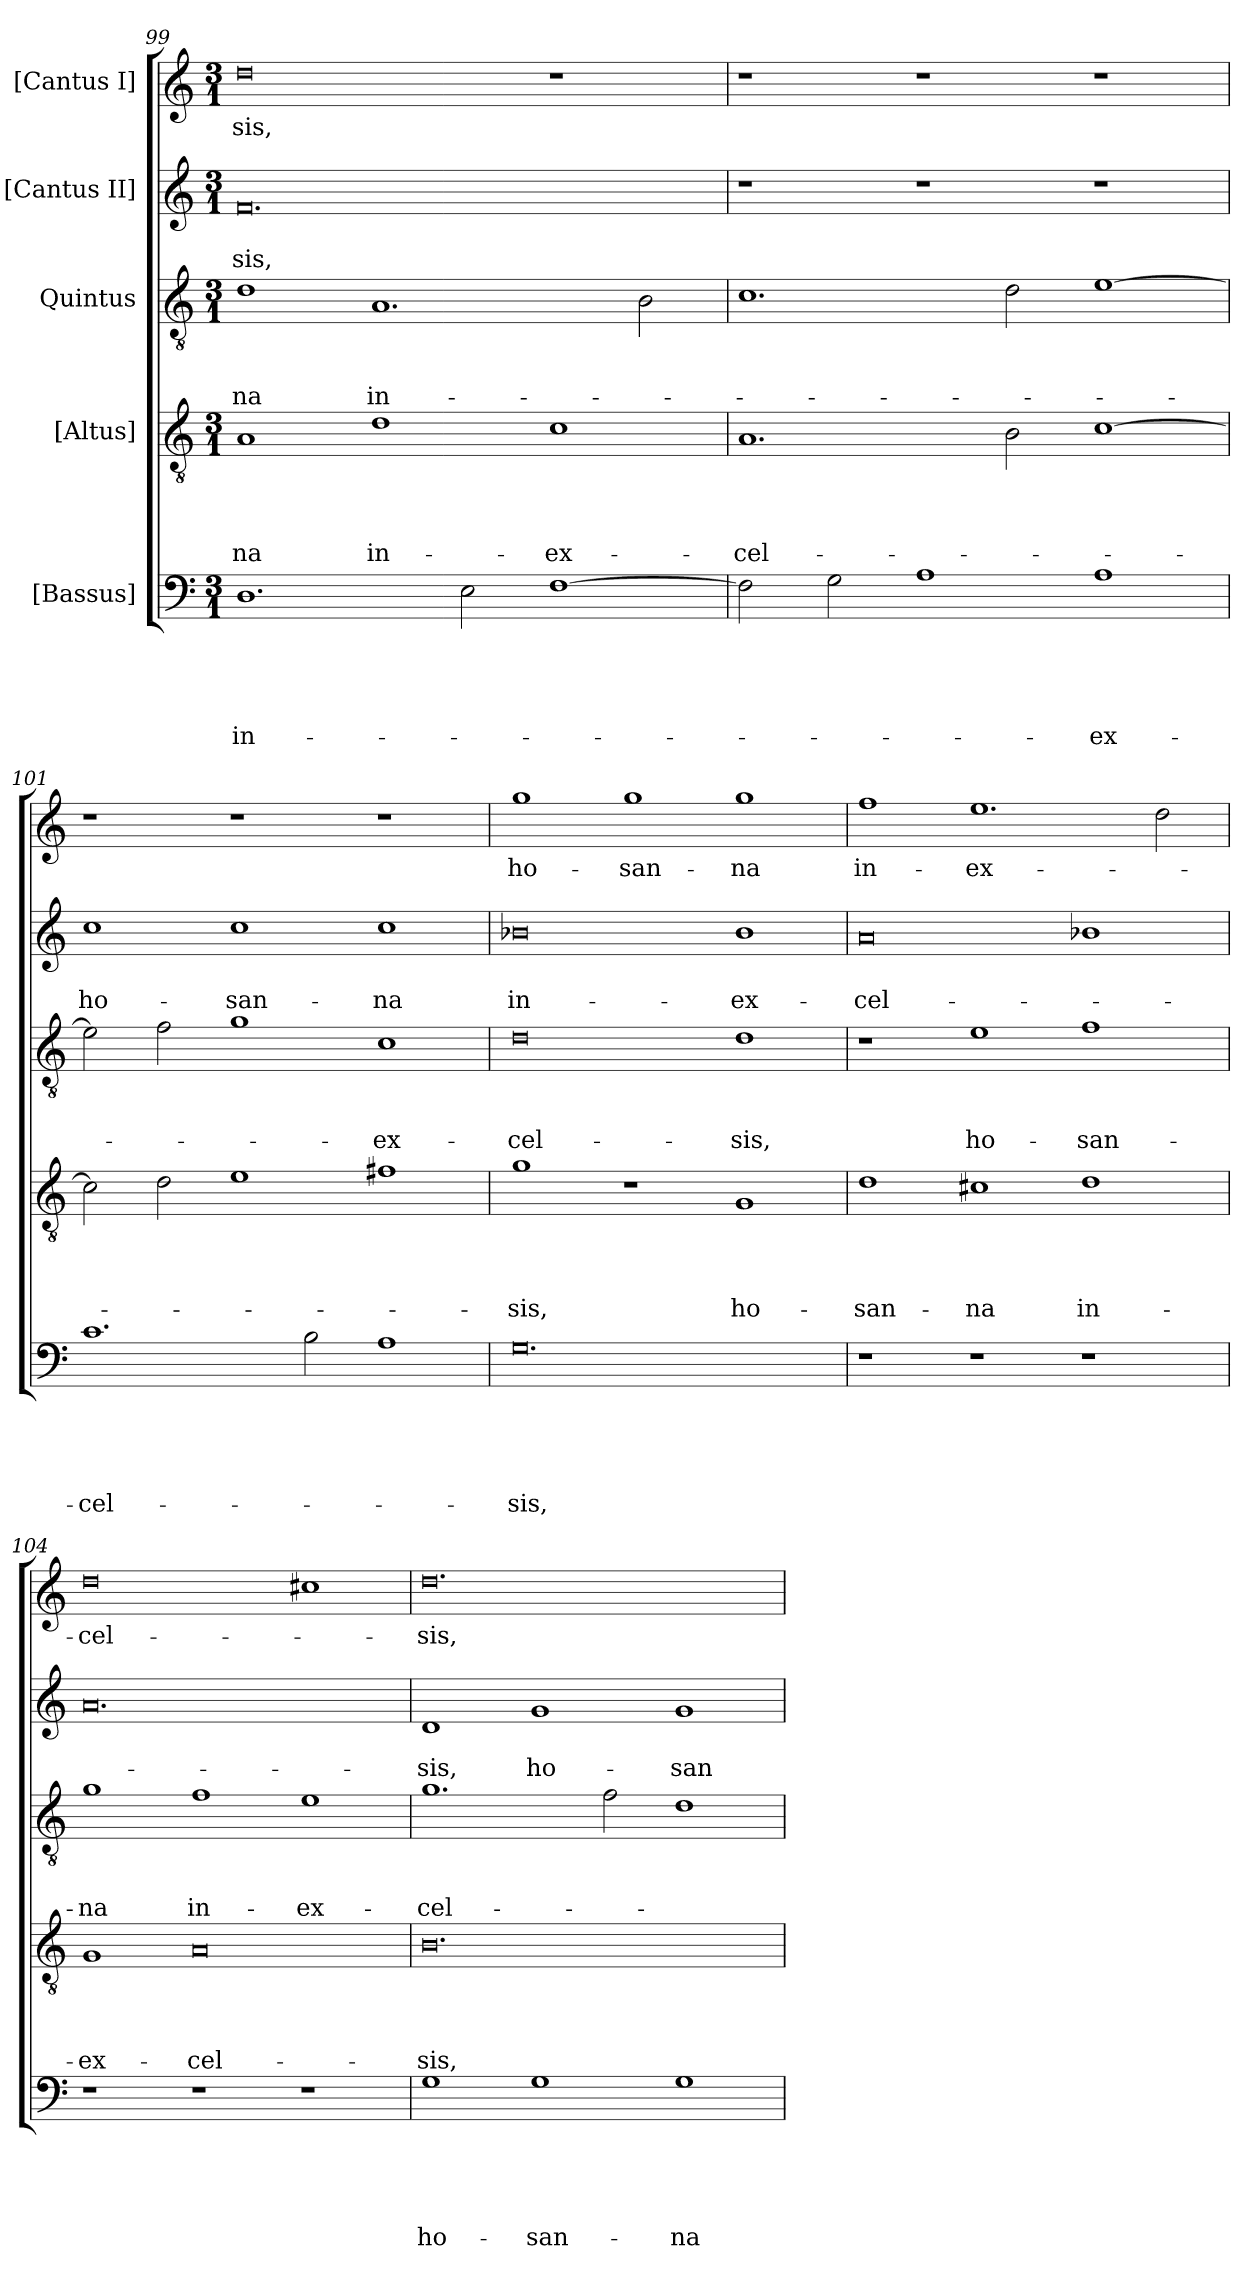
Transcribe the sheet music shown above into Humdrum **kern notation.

**kern	**text	**text	**text	**text	**text	**kern	**text	**text	**text	**text	**kern	**text	**text	**text	**kern	**text	**text	**kern	**text
*part5	*part5	*part5	*part5	*part5	*part5	*part4	*part4	*part4	*part4	*part4	*part3	*part3	*part3	*part3	*part2	*part2	*part2	*part1	*part1
*staff5	*staff5	*staff5	*staff5	*staff5	*staff5	*staff4	*staff4	*staff4	*staff4	*staff4	*staff3	*staff3	*staff3	*staff3	*staff2	*staff2	*staff2	*staff1	*staff1
*I"[Bassus]	*	*	*	*	*	*I"[Altus]	*	*	*	*	*I"Quintus	*	*	*	*I"[Cantus II]	*	*	*I"[Cantus I]	*
*clefF4	*	*	*	*	*	*clefGv2	*	*	*	*	*clefGv2	*	*	*	*clefG2	*	*	*clefG2	*
*k[]	*	*	*	*	*	*k[]	*	*	*	*	*k[]	*	*	*	*k[]	*	*	*k[]	*
*M3/1	*	*	*	*	*	*M3/1	*	*	*	*	*M3/1	*	*	*	*M3/1	*	*	*M3/1	*
=99	=99	=99	=99	=99	=99	=99	=99	=99	=99	=99	=99	=99	=99	=99	=99	=99	=99	=99	=99
1.D\	.	.	.	.	in-	1A/	.	.	.	-na	1d\	.	.	-na	0.f/	.	-sis,	0dd\	-sis,
.	.	.	.	.	.	1d\	.	.	.	in-	1.A/	.	.	in-	.	.	.	.	.
2E\	.	.	.	.	.	.	.	.	.	.	.	.	.	.	.	.	.	.	.
[1F\	.	.	.	.	.	1c\	.	.	.	ex-	.	.	.	.	.	.	.	1r	.
.	.	.	.	.	.	.	.	.	.	.	2B\	.	.	.	.	.	.	.	.
=100	=100	=100	=100	=100	=100	=100	=100	=100	=100	=100	=100	=100	=100	=100	=100	=100	=100	=100	=100
2F\]	.	.	.	.	.	1.A/	.	.	.	-cel-	1.c\	.	.	.	1r	.	.	1r	.
2G\	.	.	.	.	.	.	.	.	.	.	.	.	.	.	.	.	.	.	.
1A\	.	.	.	.	.	.	.	.	.	.	.	.	.	.	1r	.	.	1r	.
.	.	.	.	.	.	2B\	.	.	.	.	2d\	.	.	.	.	.	.	.	.
1A\	.	.	.	.	ex-	[1c\	.	.	.	.	[1e\	.	.	.	1r	.	.	1r	.
=101	=101	=101	=101	=101	=101	=101	=101	=101	=101	=101	=101	=101	=101	=101	=101	=101	=101	=101	=101
1.c\	.	.	.	.	-cel-	2c\]	.	.	.	.	2e\]	.	.	.	1cc\	.	ho-	1r	.
.	.	.	.	.	.	2d\	.	.	.	.	2f\	.	.	.	.	.	.	.	.
.	.	.	.	.	.	1e\	.	.	.	.	1g\	.	.	.	1cc\	.	-san-	1r	.
2B\	.	.	.	.	.	.	.	.	.	.	.	.	.	.	.	.	.	.	.
1A\	.	.	.	.	.	1f#X\	.	.	.	.	1c\	.	.	ex-	1cc\	.	-na	1r	.
=102	=102	=102	=102	=102	=102	=102	=102	=102	=102	=102	=102	=102	=102	=102	=102	=102	=102	=102	=102
0.G\	.	.	.	.	-sis,	1g\	.	.	.	-sis,	0d\	.	.	-cel-	0b-X\	.	in-	1gg\	ho-
.	.	.	.	.	.	1r	.	.	.	.	.	.	.	.	.	.	.	1gg\	-san-
.	.	.	.	.	.	1G/	.	.	.	ho-	1d\	.	.	-sis,	1b-\	.	ex-	1gg\	-na
=103	=103	=103	=103	=103	=103	=103	=103	=103	=103	=103	=103	=103	=103	=103	=103	=103	=103	=103	=103
1r	.	.	.	.	.	1d\	.	.	.	-san-	1r	.	.	.	0a/	.	-cel-	1ff\	in-
1r	.	.	.	.	.	1c#X\	.	.	.	-na	1e\	.	.	ho-	.	.	.	1.ee\	ex-
1r	.	.	.	.	.	1d\	.	.	.	in-	1f\	.	.	-san-	1b-X\	.	.	.	.
.	.	.	.	.	.	.	.	.	.	.	.	.	.	.	.	.	.	2dd\	.
=104	=104	=104	=104	=104	=104	=104	=104	=104	=104	=104	=104	=104	=104	=104	=104	=104	=104	=104	=104
1r	.	.	.	.	.	1G/	.	.	.	ex-	1g\	.	.	-na	0.a/	.	.	0dd\	-cel-
1r	.	.	.	.	.	0A/	.	.	.	-cel-	1f\	.	.	in-	.	.	.	.	.
1r	.	.	.	.	.	.	.	.	.	.	1e\	.	.	ex-	.	.	.	1cc#X\	.
=105	=105	=105	=105	=105	=105	=105	=105	=105	=105	=105	=105	=105	=105	=105	=105	=105	=105	=105	=105
1G\	.	.	.	.	ho-	0.B\	.	.	.	-sis,	1.g\	.	.	-cel-	1d/	.	-sis,	0.dd\	-sis,
1G\	.	.	.	.	-san-	.	.	.	.	.	.	.	.	.	1g/	.	ho-	.	.
.	.	.	.	.	.	.	.	.	.	.	2f\	.	.	.	.	.	.	.	.
1G\	.	.	.	.	-na	.	.	.	.	.	1d\	.	.	.	1g/	.	-san-	.	.
=	=	=	=	=	=	=	=	=	=	=	=	=	=	=	=	=	=	=	=
*-	*-	*-	*-	*-	*-	*-	*-	*-	*-	*-	*-	*-	*-	*-	*-	*-	*-	*-	*-
